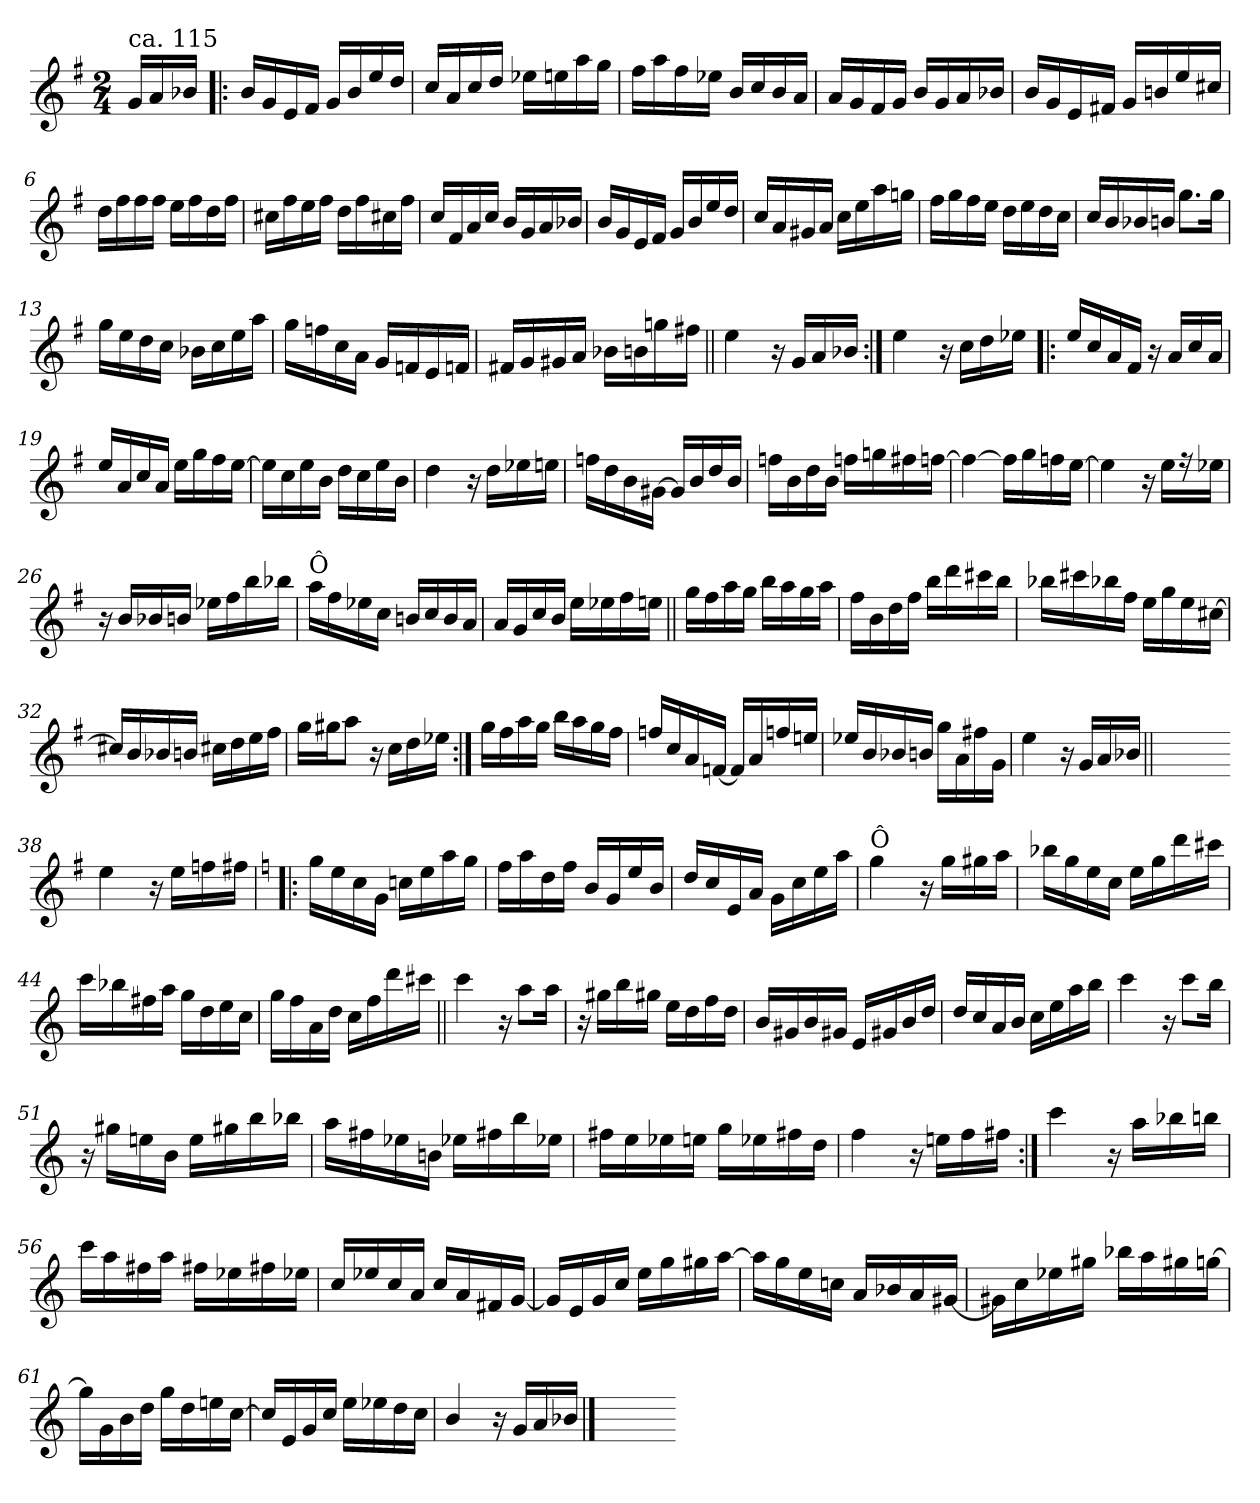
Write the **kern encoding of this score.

**kern
*part1
*staff1
*clefG2
*k[f#]
*e:
*M2/4
=
!LO:TX:a:t=ca. 115
16g/LL
16a/
16b-X/JJ
=1!|:
16b/LL
16g/
16e/
16f#/JJ
16g/LL
16b/
16ee/
16dd/JJ
=2
16cc/LL
16a/
16cc/
16dd/JJ
16ee-X\LL
16een\
16aa\
16gg\JJ
=3
16ff#\LL
16aa\
16ff#\
16ee-X\JJ
16b/LL
16cc/
16b/
16a/JJ
=4
16a/LL
16g/
16f#/
16g/JJ
16b/LL
16g/
16a/
16b-X/JJ
!!LO:LB:g=z
=5
16b/LL
16g/
16e/
16f#X/JJ
16g/LL
16bn/
16ee/
16cc#X/JJ
=6
16dd\LL
16ff#\
16ff#\
16ff#\JJ
16ee\LL
16ff#\
16dd\
16ff#\JJ
=7
16cc#X\LL
16ff#\
16ee\
16ff#\JJ
16dd\LL
16ff#\
16cc#X\
16ff#\JJ
=8
16cc/LL
16f#/
16a/
16cc/JJ
16b/LL
16g/
16a/
16b-X/JJ
!!LO:LB:g=z
=9
16b/LL
16g/
16e/
16f#/JJ
16g/LL
16b/
16ee/
16dd/JJ
=10
16cc/LL
16a/
16g#X/
16a/JJ
16cc\LL
16ee\
16aa\
16ggn\JJ
=11
16ff#\LL
16gg\
16ff#\
16ee\JJ
16dd\LL
16ee\
16dd\
16cc\JJ
=12
16cc/LL
16b/
16b-X/
16bn/JJ
8.gg\L
16gg\Jk
!!LO:LB:g=z
=13
16gg\LL
16ee\
16dd\
16cc\JJ
16b-X\LL
16cc\
16ee\
16aa\JJ
=14
16gg\LL
16ffn\
16cc\
16a\JJ
16g/LL
16fn/
16e/
16fn/JJ
=15
16f#X/LL
16g/
16g#X/
16a/JJ
16b-X\LL
16bn\
16ggn\
16ff#X\JJ
=16||
4ee\
16r
16g/LL
16a/
16b-X/JJ
!!LO:LB:g=z
=17:|!
4ee\
16r
16cc\LL
16dd\
16ee-X\JJ
=18!|:
16ee/LL
16cc/
16a/
16f#/JJ
16r
16a/LL
16cc/
16a/JJ
=19
16ee/LL
16a/
16cc/
16a/JJ
16ee\LL
16gg\
16ff#\
[16ee\JJ
=20
16ee\LL]
16cc\
16ee\
16b\JJ
16dd\LL
16cc\
16ee\
16b\JJ
!!LO:LB:g=z
=21
4dd\
16r
16dd\LL
16ee-X\
16een\JJ
=22
16ffn\LL
16dd\
16b\
[16g#X\JJ
16g#/LL]
16b/
16dd/
16b/JJ
=23
16ffn\LL
16b\
16dd\
16b\JJ
16ffn\LL
16ggn\
16ff#X\
[16ffn\JJ
=24
4ffn\_
16ff\LL]
16gg\
16ffn\
[16ee\JJ
!!LO:LB:g=z
=25
4ee\]
16r
16ee\KL
16r
16ee-X\Jk
=26
16r
16b/LL
16b-X/
16bn/JJ
16ee-X\LL
16ff#\
16bb\
16bb-X\JJ
=27
!LO:TX:a:t=Ô
16aa\LL
16ff#\
16ee-X\
16cc\JJ
16bn/LL
16cc/
16b/
16a/JJ
=28
16a/LL
16g/
16cc/
16b/JJ
16ee\LL
16ee-X\
16ff#\
16een\JJ
!!LO:LB:g=z
=29||
16gg\LL
16ff#\
16aa\
16gg\JJ
16bb\LL
16aa\
16gg\
16aa\JJ
=30
16ff#\LL
16b\
16dd\
16ff#\JJ
16bb\LL
16ddd\
16ccc#X\
16bb\JJ
=31
16bb-X\LL
16ccc#X\
16bb-X\
16ff#\JJ
16ee\LL
16gg\
16ee\
[16cc#X\JJ
=32
16cc#X/LL]
16b/
16b-X/
16bn/JJ
16cc#X\LL
16dd\
16ee\
16ff#\JJ
=33
16gg\LL
16gg#X\J
8aa\J
16r
16cc\LL
16dd\
16ee-X\JJ
!!LO:LB:g=z
=34:|!
16gg\LL
16ff#\
16aa\
16gg\JJ
16bb\LL
16aa\
16gg\
16ff#\JJ
=35
16ffn/LL
16cc/
16a/
[16fn/JJ
16f/LL]
16a/
16ffn/
16een/JJ
=36
16ee-X/LL
16b/
16b-X/
16bn/JJ
16gg\LL
16a\
16ff#X\
16g\JJ
=37
4ee\
16r
16g/LL
16a/
16b-X/JJ
=37X371||
2ryy
!!LO:PB:g=z
=38-
4ee\
16r
16ee\LL
16ffn\
16ff#X\JJ
=39!|:
*k[]
*C:
16gg\LL
16ee\
16cc\
16g\JJ
16ccn\LL
16ee\
16aa\
16gg\JJ
=40
16ff\LL
16aa\
16dd\
16ff\JJ
16b/LL
16g/
16ee/
16b/JJ
=41
16dd/LL
16cc/
16e/
16a/JJ
16g\LL
16cc\
16ee\
16aa\JJ
!!LO:LB:g=z
=42
!LO:TX:a:t=Ô
4gg\
16r
16gg\LL
16gg#X\
16aa\JJ
=43
16bb-X\LL
16gg\
16ee\
16cc\JJ
16ee\LL
16gg\
16ddd\
16ccc#X\JJ
=44
16ccc\LL
16bb-X\
16ff#X\
16aa\JJ
16gg\LL
16dd\
16ee\
16cc\JJ
=45
16gg\LL
16ff\
16a\
16dd\JJ
16cc\LL
16ff\
16ddd\
16ccc#X\JJ
!!LO:LB:g=z
=46||
4ccc\
16r
8aa\L
16aa\Jk
=47
16r
16gg#X\LL
16bb\
16gg#X\JJ
16ee\LL
16dd\
16ff\
16dd\JJ
=48
16b/LL
16g#X/
16b/
16g#X/JJ
16e/LL
16g#X/
16b/
16dd/JJ
=49
16dd/LL
16cc/
16a/
16b/JJ
16cc\LL
16ee\
16aa\
16bb\JJ
!!LO:LB:g=z
=50
4ccc\
16r
8ccc\L
16bb\Jk
=51
16r
16gg#X\LL
16een\
16b\JJ
16ee\LL
16gg#X\
16bb\
16bb-X\JJ
=52
16aa\LL
16ff#X\
16ee-X\
16bn\JJ
16ee-X\LL
16ff#X\
16bb\
16ee-X\JJ
=53
16ff#X\LL
16ee\
16ee-X\
16een\JJ
16gg\LL
16ee-X\
16ff#X\
16dd\JJ
=54
4ff\
16r
16een\LL
16ff\
16ff#X\JJ
!!LO:LB:g=z
=55:|!
4ccc\
16r
16aa\LL
16bb-X\
16bbn\JJ
=56
16ccc\LL
16aa\
16ff#X\
16aa\JJ
16ff#X\LL
16ee-X\
16ff#X\
16ee-X\JJ
=57
16cc/LL
16ee-X/
16cc/
16a/JJ
16cc/LL
16a/
16f#X/
[16g/JJ
=58
16g/LL]
16e/
16g/
16cc/JJ
16ee\LL
16gg\
16gg#X\
[16aa\JJ
=59
16aa\LL]
16gg\
16ee\
16ccn\JJ
16a/LL
16b-X/
16a/
[16g#X/JJ
!!LO:LB:g=z
=60
16g#X\LL]
16cc\
16ee-X\
16gg#X\JJ
16bb-X\LL
16aa\
16gg#X\
[16ggn\JJ
=61
16gg\LL]
16g\
16b\
16dd\JJ
16gg\LL
16dd\
16een\
[16cc\JJ
=62
16cc/LL]
16e/
16g/
16cc/JJ
16ee\LL
16ee-X\
16dd\
16cc\JJ
=63
4b/
16r
16g/LL
16a/
16b-X/JJ
==64
2ryy
=-
*-
